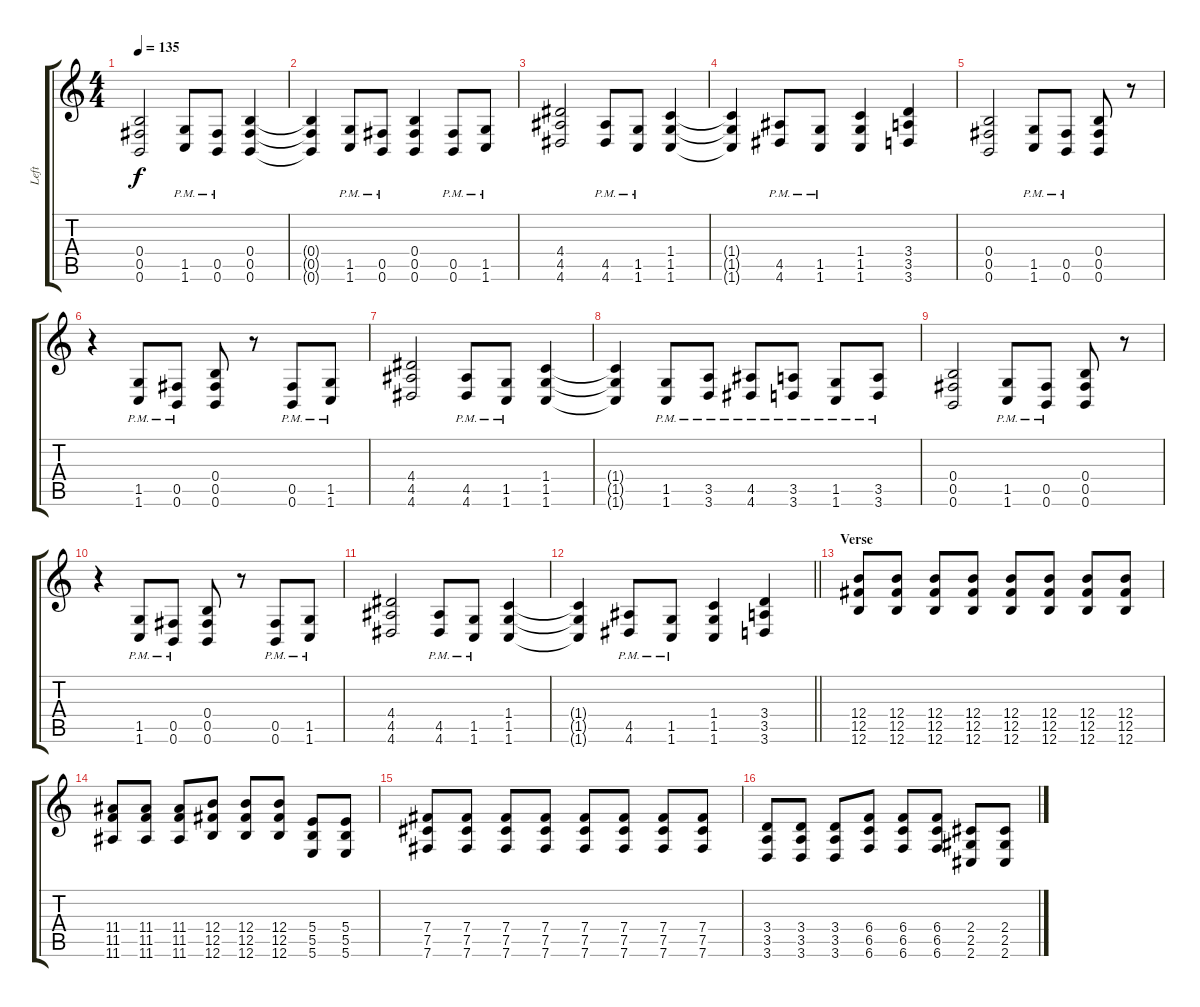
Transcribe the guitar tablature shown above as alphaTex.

\track ("Left" "Left") {instrument distortionguitar}
\staff {score tabs}
\tuning (Db4 Ab3 E3 B2 Gb2 B1) {hide}
\ts (4 4)
\tempo 135
\clef g2
\ks c
(0.4 0.5 0.6).2{dy f} (1.5{pm} 1.6{pm}).8 (0.5{pm} 0.6{pm}).8 (0.4 0.5 0.6).4 |
(0.4{t} 0.5{t} 0.6{t}).4 (1.5{pm} 1.6{pm}).8 (0.5{pm} 0.6{pm}).8 (0.4 0.5 0.6).4 (0.5{pm} 0.6{pm}).8 (1.5{pm} 1.6{pm}).8 |
(4.4 4.5 4.6).2 (4.5{pm} 4.6{pm}).8 (1.5{pm} 1.6{pm}).8 (1.4 1.5 1.6).4 |
(1.4{t} 1.5{t} 1.6{t}).4 (4.5{pm} 4.6{pm}).8 (1.5{pm} 1.6{pm}).8 (1.4 1.5 1.6).4 (3.4 3.5 3.6).4 |
(0.4 0.5 0.6).2 (1.5{pm} 1.6{pm}).8 (0.5{pm} 0.6{pm}).8 (0.4 0.5 0.6).8 r.8 |
r.4 (1.5{pm} 1.6{pm}).8 (0.5{pm} 0.6{pm}).8 (0.4 0.5 0.6).8 r.8 (0.5{pm} 0.6{pm}).8 (1.5{pm} 1.6{pm}).8 |
(4.4 4.5 4.6).2 (4.5{pm} 4.6{pm}).8 (1.5{pm} 1.6{pm}).8 (1.4 1.5 1.6).4 |
(1.4{t} 1.5{t} 1.6{t}).4 (1.5{pm} 1.6{pm}).8 (3.5{pm} 3.6{pm}).8 (4.5{pm} 4.6{pm}).8 (3.5{pm} 3.6{pm}).8 (1.5{pm} 1.6{pm}).8 (3.5{pm} 3.6{pm}).8 |
(0.4 0.5 0.6).2 (1.5{pm} 1.6{pm}).8 (0.5{pm} 0.6{pm}).8 (0.4 0.5 0.6).8 r.8 |
r.4 (1.5{pm} 1.6{pm}).8 (0.5{pm} 0.6{pm}).8 (0.4 0.5 0.6).8 r.8 (0.5{pm} 0.6{pm}).8 (1.5{pm} 1.6{pm}).8 |
(4.4 4.5 4.6).2 (4.5{pm} 4.6{pm}).8 (1.5{pm} 1.6{pm}).8 (1.4 1.5 1.6).4 |
\barLineRight lightlight
(1.4{t} 1.5{t} 1.6{t}).4 (4.5{pm} 4.6{pm}).8 (1.5{pm} 1.6{pm}).8 (1.4 1.5 1.6).4 (3.4 3.5 3.6).4 |
\section ("" "Verse")
(12.4 12.5 12.6).8 (12.4 12.5 12.6).8 (12.4 12.5 12.6).8 (12.4 12.5 12.6).8 (12.4 12.5 12.6).8 (12.4 12.5 12.6).8 (12.4 12.5 12.6).8 (12.4 12.5 12.6).8 |
(11.4 11.5 11.6).8 (11.4 11.5 11.6).8 (11.4 11.5 11.6).8 (12.4 12.5 12.6).8 (12.4 12.5 12.6).8 (12.4 12.5 12.6).8 (5.4 5.5 5.6).8 (5.4 5.5 5.6).8 |
(7.4 7.5 7.6).8 (7.4 7.5 7.6).8 (7.4 7.5 7.6).8 (7.4 7.5 7.6).8 (7.4 7.5 7.6).8 (7.4 7.5 7.6).8 (7.4 7.5 7.6).8 (7.4 7.5 7.6).8 |
(3.4 3.5 3.6).8 (3.4 3.5 3.6).8 (3.4 3.5 3.6).8 (6.4 6.5 6.6).8 (6.4 6.5 6.6).8 (6.4 6.5 6.6).8 (2.4 2.5 2.6).8 (2.4 2.5 2.6).8
